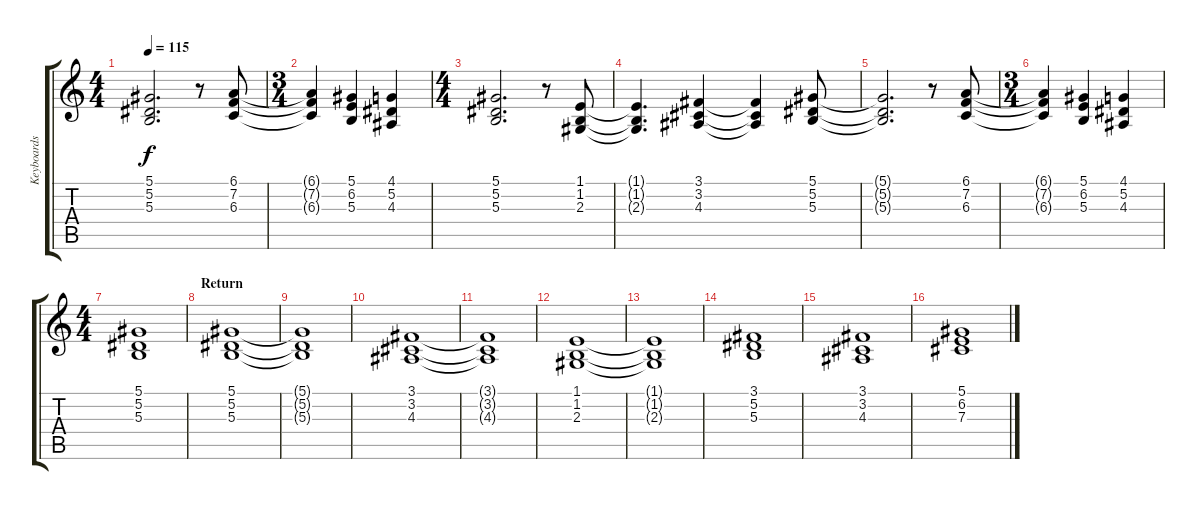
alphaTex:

\track ("Keyboards" "Keyboards") {instrument pad7halo}
\staff {score tabs}
\tuning (Eb4 Bb3 Gb3 Db3 Ab2 Eb2) {hide}
\ts (4 4)
\tempo 115
\clef g2
\ks c
(5.1{t} 5.2{t} 5.3{t}).2{d dy f} r.8 (6.1 7.2 6.3).8 |
\ts (3 4)
(6.1{t} 7.2{t} 6.3{t}).4 (5.1 6.2 5.3).4 (4.1 5.2 4.3).4 |
\ts (4 4)
(5.1 5.2 5.3).2{d} r.8 (1.1 1.2 2.3).8 |
(1.1{t} 1.2{t} 2.3{t}).4{d} (3.1 3.2 4.3).4 (3.1{t} 3.2{t} 4.3{t}).4 (5.1 5.2 5.3).8 |
(5.1{t} 5.2{t} 5.3{t}).2{d} r.8 (6.1 7.2 6.3).8 |
\ts (3 4)
(6.1{t} 7.2{t} 6.3{t}).4 (5.1 6.2 5.3).4 (4.1 5.2 4.3).4 |
\ts (4 4)
(5.1 5.2 5.3).1 |
\section ("" "Return")
(5.1 5.2 5.3).1 |
(5.1{t} 5.2{t} 5.3{t}).1 |
(3.1 3.2 4.3).1 |
(3.1{t} 3.2{t} 4.3{t}).1 |
(1.1 1.2 2.3).1 |
(1.1{t} 1.2{t} 2.3{t}).1 |
(3.1 5.2 5.3).1 |
(3.1 3.2 4.3).1 |
(5.1 6.2 7.3).1
